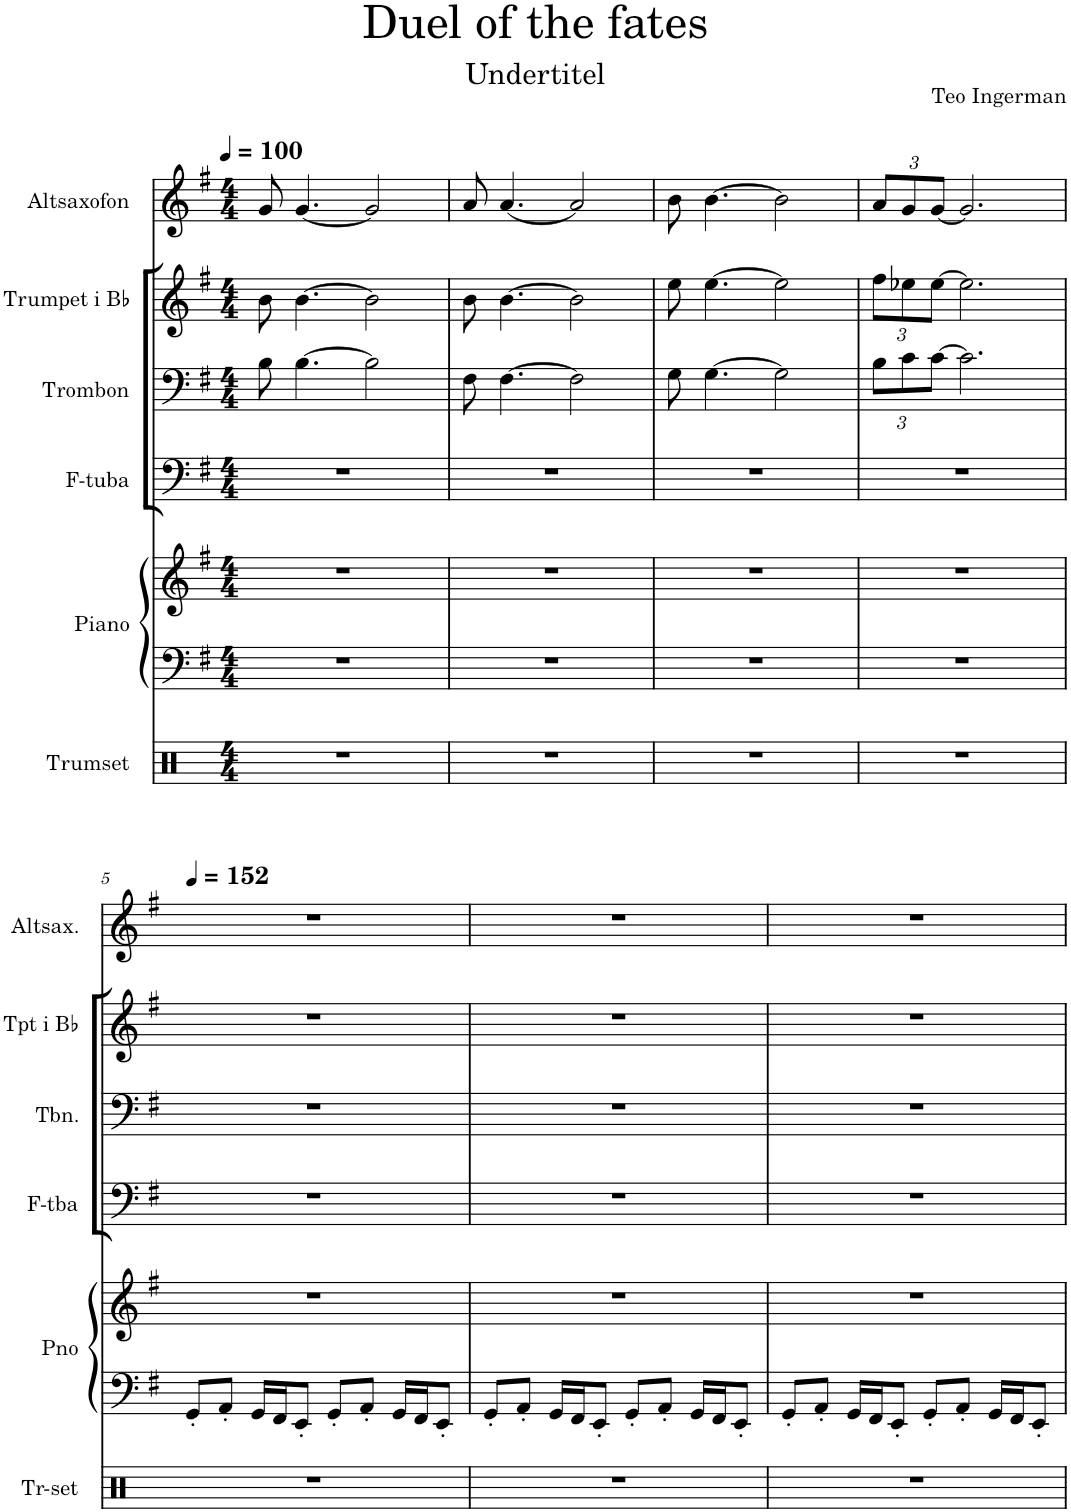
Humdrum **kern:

**kern	**kern	**kern	**kern	**kern	**kern	**kern
*part6	*part5	*part5	*part4	*part3	*part2	*part1
*staff7	*staff6	*staff5	*staff4	*staff3	*staff2	*staff1
*I"Trumset	*I"Piano	*	*I"F-tuba	*I"Trombon	*I"Trumpet i Bb	*I"Altsaxofon
*I'Tr-set	*I'Pno	*	*I'F-tba	*I'Tbn.	*I'Tpt i Bb	*I'Altsax.
*clefX	*clefF4	*clefG2	*clefF4	*clefF4	*clefG2	*clefG2
*	*	*	*	*	*Trd1c2	*Trd5c9
*k[]	*k[f#]	*k[f#]	*k[f#]	*k[f#]	*k[f#]	*k[f#]
*M4/4	*M4/4	*M4/4	*M4/4	*M4/4	*M4/4	*M4/4
*MM100	*MM100	*MM100	*MM100	*MM100	*MM100	*MM100
=1	=1	=1	=1	=1	=1	=1
1r	1r	1r	1r	8B\	8b\	8g/
.	.	.	.	[4.B\	[4.b\	[4.g/
.	.	.	.	2B\]	2b\]	2g/]
=2	=2	=2	=2	=2	=2	=2
1r	1r	1r	1r	8F#\	8b\	8a/
.	.	.	.	[4.F#\	[4.b\	[4.a/
.	.	.	.	2F#\]	2b\]	2a/]
=3	=3	=3	=3	=3	=3	=3
1r	1r	1r	1r	8G\	8ee\	8b\
.	.	.	.	[4.G\	[4.ee\	[4.b\
.	.	.	.	2G\]	2ee\]	2b\]
=4	=4	=4	=4	=4	=4	=4
*	*	*	*	*Xbrackettup	*Xbrackettup	*Xbrackettup
1r	1r	1r	1r	12B\L	12ff#\L	12a/L
.	.	.	.	12c\	12ee-X\	12g/
.	.	.	.	[12c\J	[12ee-\J	[12g/J
.	.	.	.	2.c\]	2.ee-\]	2.g/]
!!LO:LB:g=z
=5	=5	=5	=5	=5	=5	=5
*	*	*	*	*	*	*MM152
1r	8GG'/L	1r	1r	1r	1r	1r
.	8AA'/J	.	.	.	.	.
.	16GG/LL	.	.	.	.	.
.	16FF#/J	.	.	.	.	.
.	8EE'/J	.	.	.	.	.
.	8GG'/L	.	.	.	.	.
.	8AA'/J	.	.	.	.	.
.	16GG/LL	.	.	.	.	.
.	16FF#/J	.	.	.	.	.
.	8EE'/J	.	.	.	.	.
=6	=6	=6	=6	=6	=6	=6
1r	8GG'/L	1r	1r	1r	1r	1r
.	8AA'/J	.	.	.	.	.
.	16GG/LL	.	.	.	.	.
.	16FF#/J	.	.	.	.	.
.	8EE'/J	.	.	.	.	.
.	8GG'/L	.	.	.	.	.
.	8AA'/J	.	.	.	.	.
.	16GG/LL	.	.	.	.	.
.	16FF#/J	.	.	.	.	.
.	8EE'/J	.	.	.	.	.
=7	=7	=7	=7	=7	=7	=7
1r	8GG'/L	1r	1r	1r	1r	1r
.	8AA'/J	.	.	.	.	.
.	16GG/LL	.	.	.	.	.
.	16FF#/J	.	.	.	.	.
.	8EE'/J	.	.	.	.	.
.	8GG'/L	.	.	.	.	.
.	8AA'/J	.	.	.	.	.
.	16GG/LL	.	.	.	.	.
.	16FF#/J	.	.	.	.	.
.	8EE'/J	.	.	.	.	.
=	=	=	=	=	=	=
*-	*-	*-	*-	*-	*-	*-
